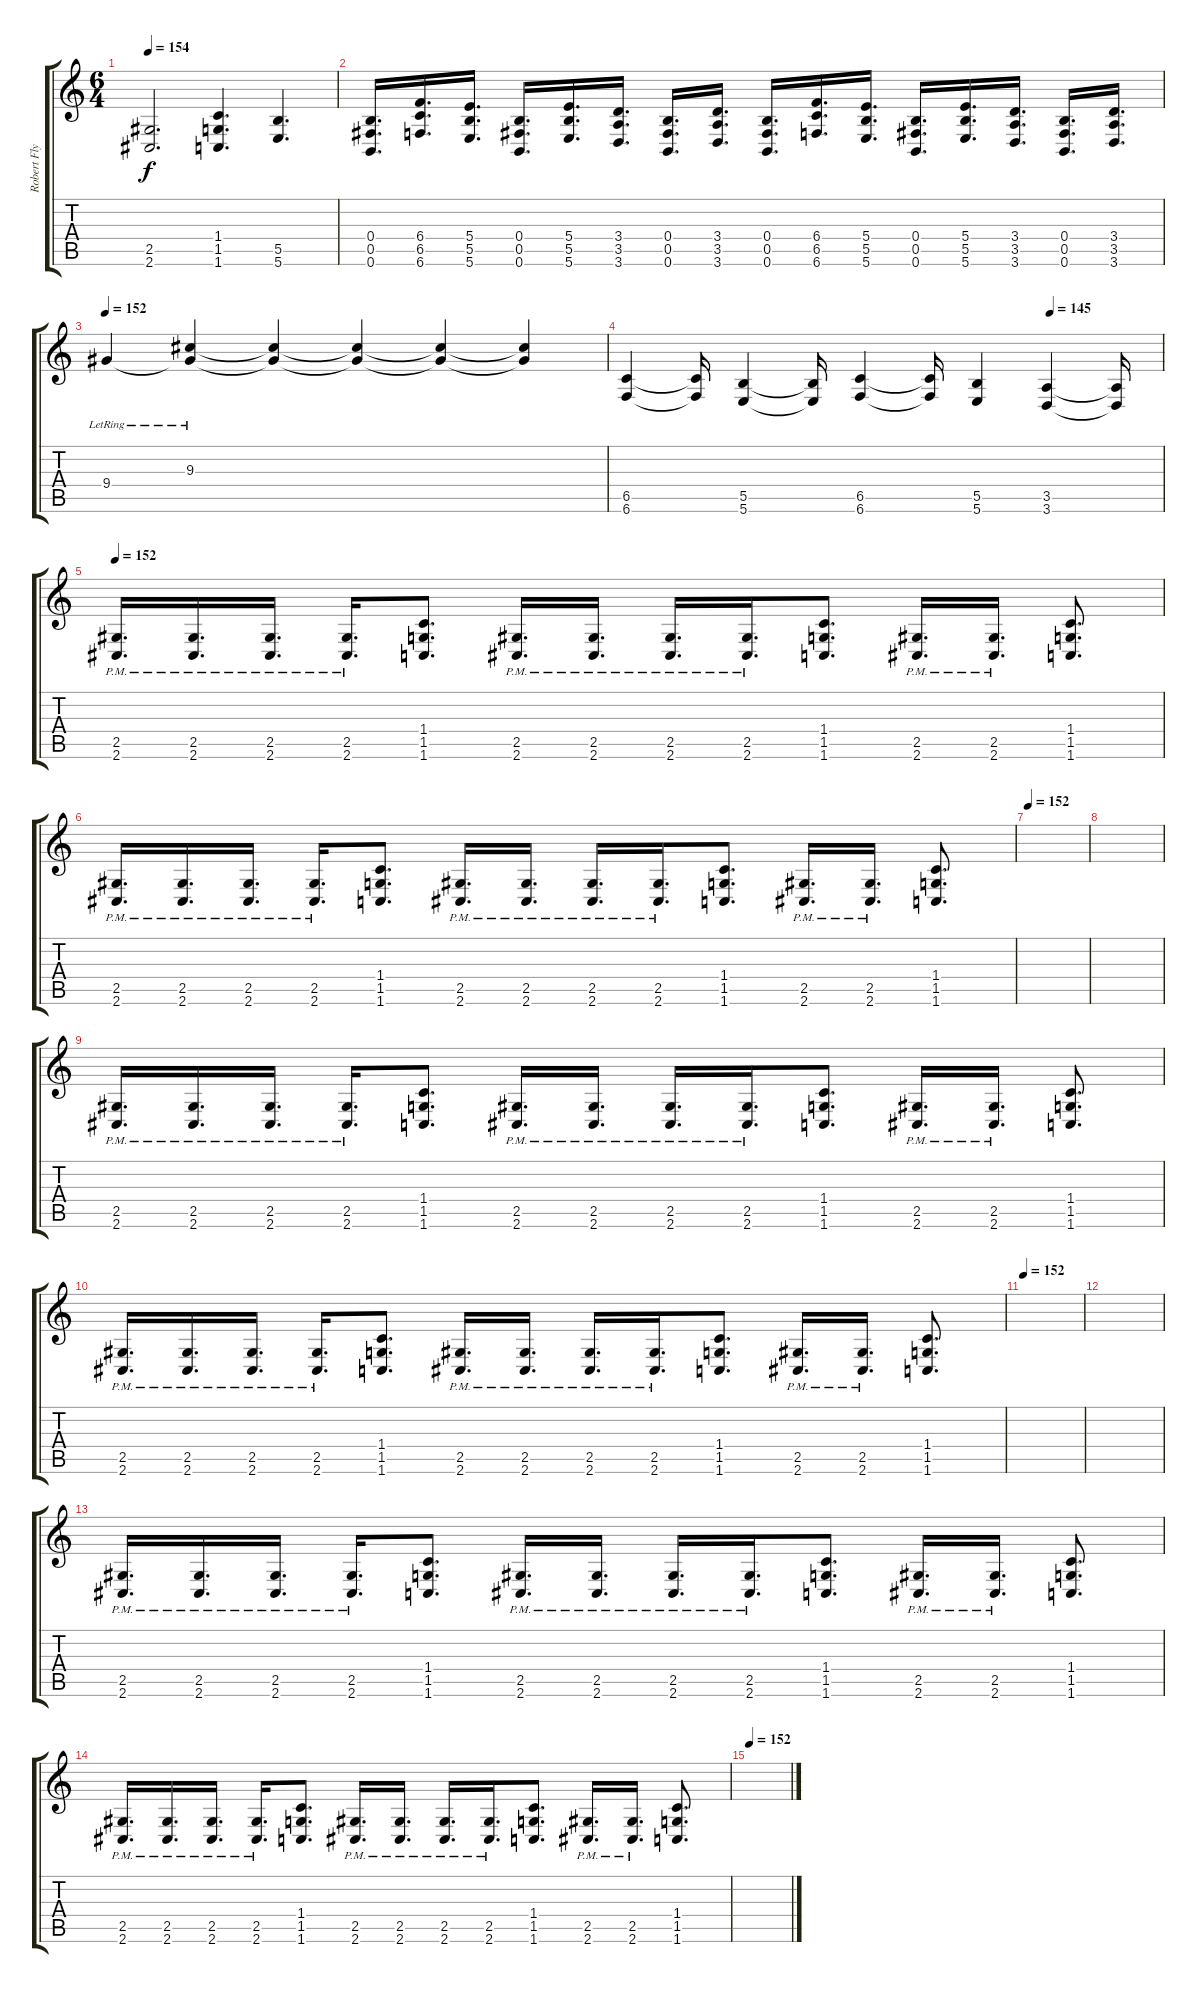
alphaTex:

\track ("Robert Flynn" "Robert Fly") {instrument distortionguitar}
\staff {score tabs}
\tuning (Db4 Ab3 E3 B2 Gb2 B1) {hide}
\ts (6 4)
\tempo 154
\clef g2
\ks c
(2.5 2.6).2{d dy f} (1.4 1.5 1.6).4{d} (5.5 5.6).4{d} |
(0.4 0.5 0.6).16{d} (6.4 6.5 6.6).16{d} (5.4 5.5 5.6).16{d} (0.4 0.5 0.6).16{d} (5.4 5.5 5.6).16{d} (3.4 3.5 3.6).16{d} (0.4 0.5 0.6).16{d} (3.4 3.5 3.6).16{d} (0.4 0.5 0.6).16{d} (6.4 6.5 6.6).16{d} (5.4 5.5 5.6).16{d} (0.4 0.5 0.6).16{d} (5.4 5.5 5.6).16{d} (3.4 3.5 3.6).16{d} (0.4 0.5 0.6).16{d} (3.4 3.5 3.6).16{d} |
\tempo 152
9.4{lr}.4 (9.3{lr} 9.4{t}).4 (9.3{t} 9.4{t}).4 (9.3{t} 9.4{t}).4 (9.3{t} 9.4{t}).4 (9.3{t} 9.4{t}).4 |
\tempo (145 0.7916666666666666)
(6.5 6.6).4 (6.5{t} 6.6{t}).16 (5.5 5.6).4 (5.5{t} 5.6{t}).16 (6.5 6.6).4 (6.5{t} 6.6{t}).16 (5.5 5.6).4 (3.5 3.6).4 (3.5{t} 3.6{t}).16 |
\tempo 152
(2.5{pm} 2.6{pm}).16{d} (2.5{pm} 2.6{pm}).16{d} (2.5{pm} 2.6{pm}).16{d} (2.5{pm} 2.6{pm}).16{d} (1.4 1.5 1.6).8{d} (2.5{pm} 2.6{pm}).16{d} (2.5{pm} 2.6{pm}).16{d} (2.5{pm} 2.6{pm}).16{d} (2.5{pm} 2.6{pm}).16{d} (1.4 1.5 1.6).8{d} (2.5{pm} 2.6{pm}).16{d} (2.5{pm} 2.6{pm}).16{d} (1.4 1.5 1.6).8{d} |
(2.5{pm} 2.6{pm}).16{d} (2.5{pm} 2.6{pm}).16{d} (2.5{pm} 2.6{pm}).16{d} (2.5{pm} 2.6{pm}).16{d} (1.4 1.5 1.6).8{d} (2.5{pm} 2.6{pm}).16{d} (2.5{pm} 2.6{pm}).16{d} (2.5{pm} 2.6{pm}).16{d} (2.5{pm} 2.6{pm}).16{d} (1.4 1.5 1.6).8{d} (2.5{pm} 2.6{pm}).16{d} (2.5{pm} 2.6{pm}).16{d} (1.4 1.5 1.6).8{d} |
\tempo 152
|
|
(2.5{pm} 2.6{pm}).16{d} (2.5{pm} 2.6{pm}).16{d} (2.5{pm} 2.6{pm}).16{d} (2.5{pm} 2.6{pm}).16{d} (1.4 1.5 1.6).8{d} (2.5{pm} 2.6{pm}).16{d} (2.5{pm} 2.6{pm}).16{d} (2.5{pm} 2.6{pm}).16{d} (2.5{pm} 2.6{pm}).16{d} (1.4 1.5 1.6).8{d} (2.5{pm} 2.6{pm}).16{d} (2.5{pm} 2.6{pm}).16{d} (1.4 1.5 1.6).8{d} |
(2.5{pm} 2.6{pm}).16{d} (2.5{pm} 2.6{pm}).16{d} (2.5{pm} 2.6{pm}).16{d} (2.5{pm} 2.6{pm}).16{d} (1.4 1.5 1.6).8{d} (2.5{pm} 2.6{pm}).16{d} (2.5{pm} 2.6{pm}).16{d} (2.5{pm} 2.6{pm}).16{d} (2.5{pm} 2.6{pm}).16{d} (1.4 1.5 1.6).8{d} (2.5{pm} 2.6{pm}).16{d} (2.5{pm} 2.6{pm}).16{d} (1.4 1.5 1.6).8{d} |
\tempo 152
|
|
(2.5{pm} 2.6{pm}).16{d} (2.5{pm} 2.6{pm}).16{d} (2.5{pm} 2.6{pm}).16{d} (2.5{pm} 2.6{pm}).16{d} (1.4 1.5 1.6).8{d} (2.5{pm} 2.6{pm}).16{d} (2.5{pm} 2.6{pm}).16{d} (2.5{pm} 2.6{pm}).16{d} (2.5{pm} 2.6{pm}).16{d} (1.4 1.5 1.6).8{d} (2.5{pm} 2.6{pm}).16{d} (2.5{pm} 2.6{pm}).16{d} (1.4 1.5 1.6).8{d} |
(2.5{pm} 2.6{pm}).16{d} (2.5{pm} 2.6{pm}).16{d} (2.5{pm} 2.6{pm}).16{d} (2.5{pm} 2.6{pm}).16{d} (1.4 1.5 1.6).8{d} (2.5{pm} 2.6{pm}).16{d} (2.5{pm} 2.6{pm}).16{d} (2.5{pm} 2.6{pm}).16{d} (2.5{pm} 2.6{pm}).16{d} (1.4 1.5 1.6).8{d} (2.5{pm} 2.6{pm}).16{d} (2.5{pm} 2.6{pm}).16{d} (1.4 1.5 1.6).8{d} |
\tempo 152
